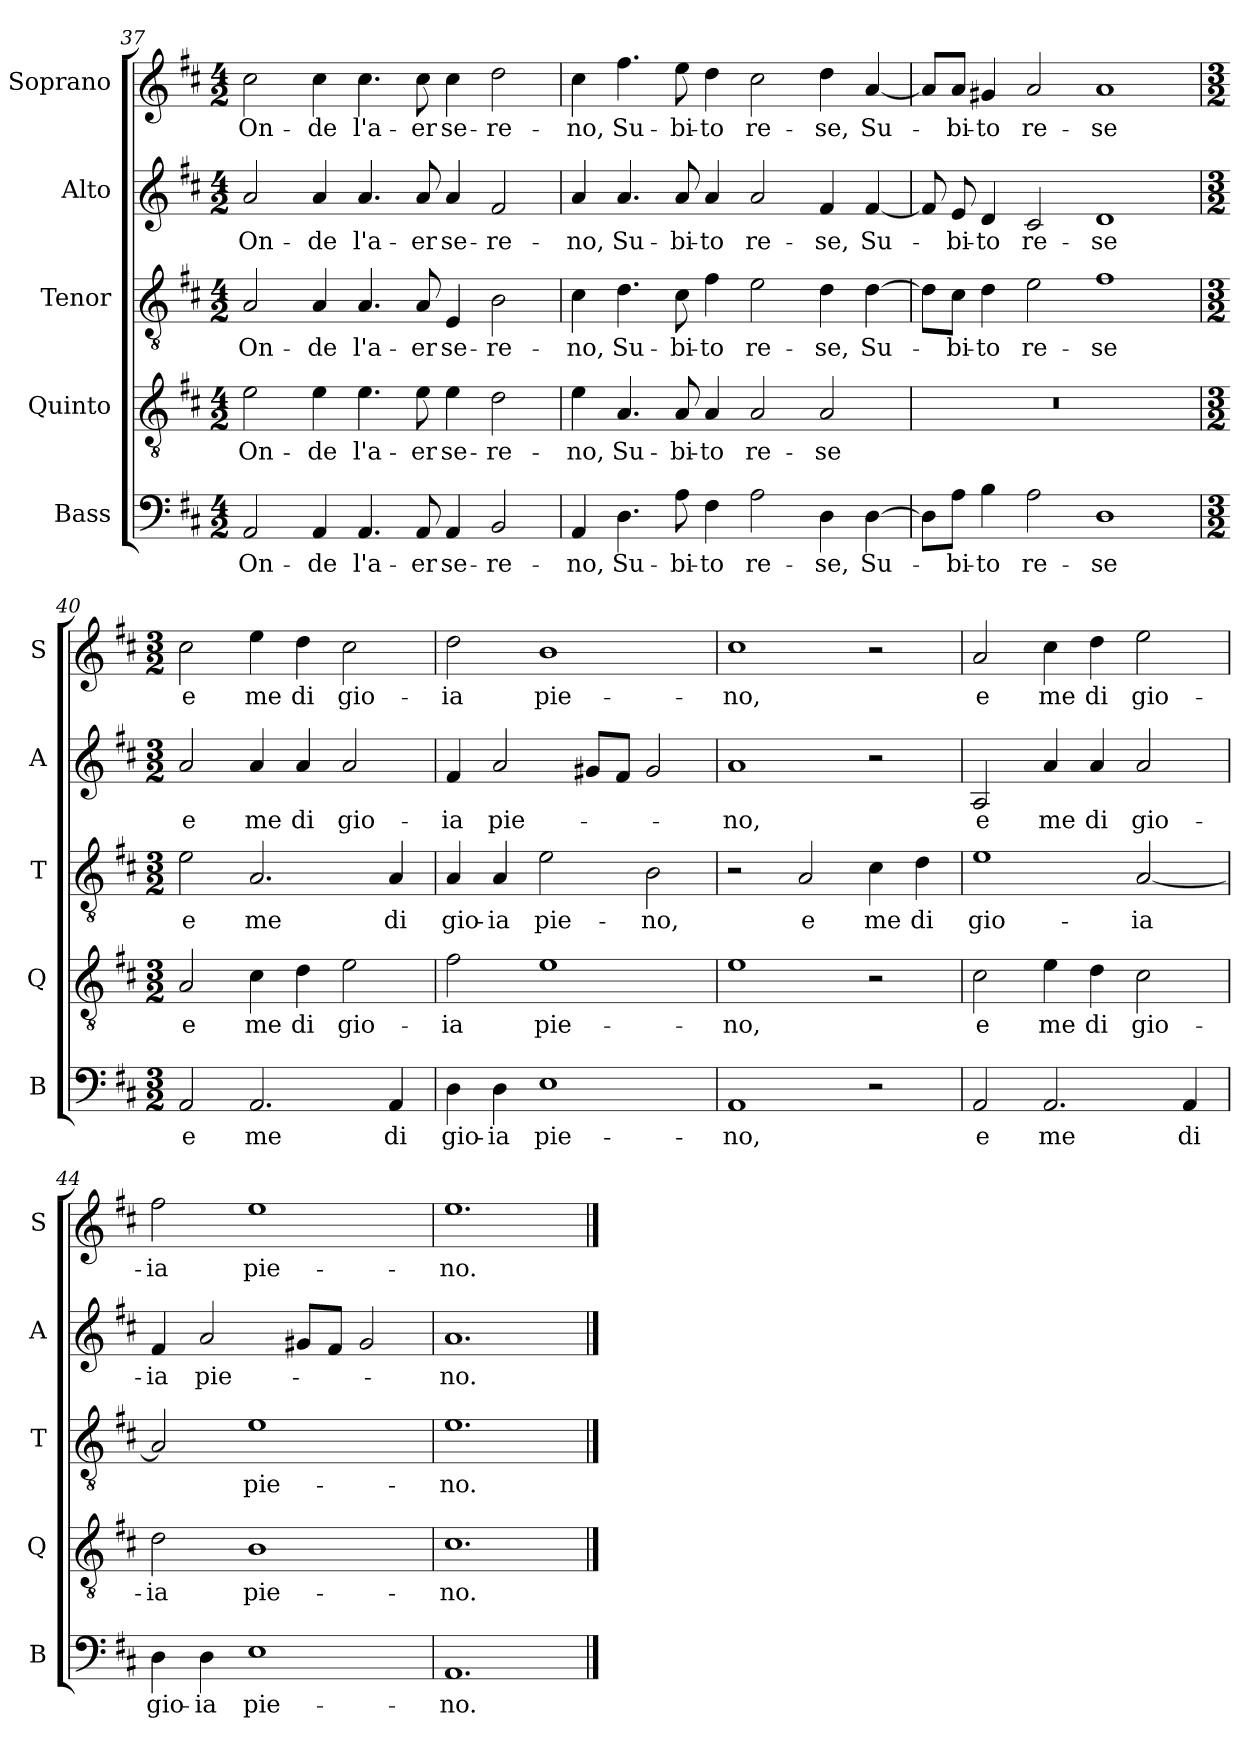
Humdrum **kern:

**kern	**text	**kern	**text	**kern	**text	**kern	**text	**kern	**text
*part5	*part5	*part4	*part4	*part3	*part3	*part2	*part2	*part1	*part1
*staff5	*staff5	*staff4	*staff4	*staff3	*staff3	*staff2	*staff2	*staff1	*staff1
*I"Bass	*	*I"Quinto	*	*I"Tenor	*	*I"Alto	*	*I"Soprano	*
*I'B	*	*I'Q	*	*I'T	*	*I'A	*	*I'S	*
*clefF4	*	*clefGv2	*	*clefGv2	*	*clefG2	*	*clefG2	*
*k[f#c#]	*	*k[f#c#]	*	*k[f#c#]	*	*k[f#c#]	*	*k[f#c#]	*
*D:	*	*D:	*	*D:	*	*D:	*	*D:	*
*M4/2	*	*M4/2	*	*M4/2	*	*M4/2	*	*M4/2	*
=37	=37	=37	=37	=37	=37	=37	=37	=37	=37
!	!LO:LY:b	!	!LO:LY:b	!	!LO:LY:b	!	!LO:LY:b	!	!LO:LY:b
2AA/	On-	2e\	On-	2A/	On-	2a/	On-	2cc#\	On-
!	!LO:LY:b	!	!LO:LY:b	!	!LO:LY:b	!	!LO:LY:b	!	!LO:LY:b
4AA/	-de	4e\	-de	4A/	-de	4a/	-de	4cc#\	-de
!	!LO:LY:b	!	!LO:LY:b	!	!LO:LY:b	!	!LO:LY:b	!	!LO:LY:b
4.AA/	l'a-	4.e\	l'a-	4.A/	l'a-	4.a/	l'a-	4.cc#\	l'a-
!	!LO:LY:b	!	!LO:LY:b	!	!LO:LY:b	!	!LO:LY:b	!	!LO:LY:b
8AA/	-er	8e\	-er	8A/	-er	8a/	-er	8cc#\	-er
!	!LO:LY:b	!	!LO:LY:b	!	!LO:LY:b	!	!LO:LY:b	!	!LO:LY:b
4AA/	se-	4e\	se-	4E/	se-	4a/	se-	4cc#\	se-
!	!LO:LY:b	!	!LO:LY:b	!	!LO:LY:b	!	!LO:LY:b	!	!LO:LY:b
2BB/	-re-	2d\	-re-	2B\	-re-	2f#/	-re-	2dd\	-re-
=38	=38	=38	=38	=38	=38	=38	=38	=38	=38
!	!LO:LY:b	!	!LO:LY:b	!	!LO:LY:b	!	!LO:LY:b	!	!LO:LY:b
4AA/	-no,	4e\	-no,	4c#\	-no,	4a/	-no,	4cc#\	-no,
!	!LO:LY:b	!	!LO:LY:b	!	!LO:LY:b	!	!LO:LY:b	!	!LO:LY:b
4.D\	Su-	4.A/	Su-	4.d\	Su-	4.a/	Su-	4.ff#\	Su-
!	!LO:LY:b	!	!LO:LY:b	!	!LO:LY:b	!	!LO:LY:b	!	!LO:LY:b
8A\	-bi-	8A/	-bi-	8c#\	-bi-	8a/	-bi-	8ee\	-bi-
!	!LO:LY:b	!	!LO:LY:b	!	!LO:LY:b	!	!LO:LY:b	!	!LO:LY:b
4F#\	-to	4A/	-to	4f#\	-to	4a/	-to	4dd\	-to
!	!LO:LY:b	!	!LO:LY:b	!	!LO:LY:b	!	!LO:LY:b	!	!LO:LY:b
2A\	re-	2A/	re-	2e\	re-	2a/	re-	2cc#\	re-
!	!LO:LY:b	!	!LO:LY:b	!	!LO:LY:b	!	!LO:LY:b	!	!LO:LY:b
4D\	-se,	2A/	-se	4d\	-se,	4f#/	-se,	4dd\	-se,
!	!LO:LY:b	!	!	!	!LO:LY:b	!	!LO:LY:b	!	!LO:LY:b
[4D\	Su-	.	.	[4d\	Su-	[4f#/	Su-	[4a/	Su-
!!LO:PB:g=z
=39	=39	=39	=39	=39	=39	=39	=39	=39	=39
8D\L]	.	0r	.	8d\L]	.	8f#/]	.	8a/L]	.
!	!LO:LY:b	!	!	!	!LO:LY:b	!	!LO:LY:b	!	!LO:LY:b
8A\J	-bi-	.	.	8c#\J	-bi-	8e/	-bi-	8a/J	-bi-
!	!LO:LY:b	!	!	!	!LO:LY:b	!	!LO:LY:b	!	!LO:LY:b
4B\	-to	.	.	4d\	-to	4d/	-to	4g#X/	-to
!	!LO:LY:b	!	!	!	!LO:LY:b	!	!LO:LY:b	!	!LO:LY:b
2A\	re-	.	.	2e\	re-	2c#/	re-	2a/	re-
!	!LO:LY:b	!	!	!	!LO:LY:b	!	!LO:LY:b	!	!LO:LY:b
1D	-se	.	.	1f#	-se	1d	-se	1a	-se
=40	=40	=40	=40	=40	=40	=40	=40	=40	=40
*M3/2	*	*M3/2	*	*M3/2	*	*M3/2	*	*M3/2	*
!	!LO:LY:b	!	!LO:LY:b	!	!LO:LY:b	!	!LO:LY:b	!	!LO:LY:b
2AA/	e	2A/	e	2e\	e	2a/	e	2cc#\	e
!	!LO:LY:b	!	!LO:LY:b	!	!LO:LY:b	!	!LO:LY:b	!	!LO:LY:b
2.AA/	me	4c#\	me	2.A/	me	4a/	me	4ee\	me
!	!	!	!LO:LY:b	!	!	!	!LO:LY:b	!	!LO:LY:b
.	.	4d\	di	.	.	4a/	di	4dd\	di
!	!	!	!LO:LY:b	!	!	!	!LO:LY:b	!	!LO:LY:b
.	.	2e\	gio-	.	.	2a/	gio-	2cc#\	gio-
!	!LO:LY:b	!	!	!	!LO:LY:b	!	!	!	!
4AA/	di	.	.	4A/	di	.	.	.	.
=41	=41	=41	=41	=41	=41	=41	=41	=41	=41
!	!LO:LY:b	!	!LO:LY:b	!	!LO:LY:b	!	!LO:LY:b	!	!LO:LY:b
4D\	gio-	2f#\	-ia	4A/	gio-	4f#/	-ia	2dd\	-ia
!	!LO:LY:b	!	!	!	!LO:LY:b	!	!LO:LY:b	!	!
4D\	-ia	.	.	4A/	-ia	2a/	pie-	.	.
!	!LO:LY:b	!	!LO:LY:b	!	!LO:LY:b	!	!	!	!LO:LY:b
1E	pie-	1e	pie-	2e\	pie-	.	.	1b	pie-
.	.	.	.	.	.	8g#X/L	.	.	.
.	.	.	.	.	.	8f#/J	.	.	.
!	!	!	!	!	!LO:LY:b	!	!	!	!
.	.	.	.	2B\	-no,	2g#/	.	.	.
=42	=42	=42	=42	=42	=42	=42	=42	=42	=42
!	!LO:LY:b	!	!LO:LY:b	!	!	!	!LO:LY:b	!	!LO:LY:b
1AA	-no,	1e	-no,	2r	.	1a	-no,	1cc#	-no,
!	!	!	!	!	!LO:LY:b	!	!	!	!
.	.	.	.	2A/	e	.	.	.	.
!	!	!	!	!	!LO:LY:b	!	!	!	!
2r	.	2r	.	4c#\	me	2r	.	2r	.
!	!	!	!	!	!LO:LY:b	!	!	!	!
.	.	.	.	4d\	di	.	.	.	.
!!LO:LB:g=z
=43	=43	=43	=43	=43	=43	=43	=43	=43	=43
!	!LO:LY:b	!	!LO:LY:b	!	!LO:LY:b	!	!LO:LY:b	!	!LO:LY:b
2AA/	e	2c#\	e	1e	gio-	2A/	e	2a/	e
!	!LO:LY:b	!	!LO:LY:b	!	!	!	!LO:LY:b	!	!LO:LY:b
2.AA/	me	4e\	me	.	.	4a/	me	4cc#\	me
!	!	!	!LO:LY:b	!	!	!	!LO:LY:b	!	!LO:LY:b
.	.	4d\	di	.	.	4a/	di	4dd\	di
!	!	!	!LO:LY:b	!	!LO:LY:b	!	!LO:LY:b	!	!LO:LY:b
.	.	2c#\	gio-	[2A/	-ia	2a/	gio-	2ee\	gio-
!	!LO:LY:b	!	!	!	!	!	!	!	!
4AA/	di	.	.	.	.	.	.	.	.
=44	=44	=44	=44	=44	=44	=44	=44	=44	=44
!	!LO:LY:b	!	!LO:LY:b	!	!	!	!LO:LY:b	!	!LO:LY:b
4D\	gio-	2d\	-ia	2A/]	.	4f#/	-ia	2ff#\	-ia
!	!LO:LY:b	!	!	!	!	!	!LO:LY:b	!	!
4D\	-ia	.	.	.	.	2a/	pie-	.	.
!	!LO:LY:b	!	!LO:LY:b	!	!LO:LY:b	!	!	!	!LO:LY:b
1E	pie-	1B	pie-	1e	pie-	.	.	1ee	pie-
.	.	.	.	.	.	8g#X/L	.	.	.
.	.	.	.	.	.	8f#/J	.	.	.
.	.	.	.	.	.	2g#/	.	.	.
=45	=45	=45	=45	=45	=45	=45	=45	=45	=45
!	!LO:LY:b	!	!LO:LY:b	!	!LO:LY:b	!	!LO:LY:b	!	!LO:LY:b
1.AA	-no.	1.c#	-no.	1.e	-no.	1.a	-no.	1.ee	-no.
==	==	==	==	==	==	==	==	==	==
*-	*-	*-	*-	*-	*-	*-	*-	*-	*-
